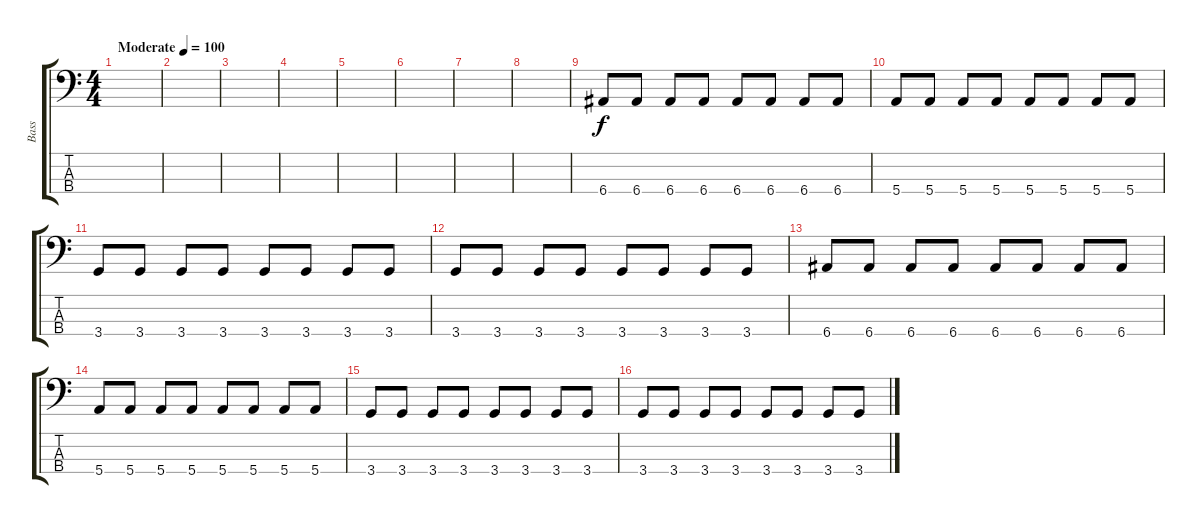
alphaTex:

\track ("Bass" "Bass") {instrument electricbassfinger}
\staff {score tabs}
\tuning (G2 D2 A1 E1) {hide}
\ts (4 4)
\tempo (100 "Moderate")
\clef f4
\ks c
|
|
|
|
|
|
|
|
6.4.8 6.4.8 6.4.8 6.4.8 6.4.8 6.4.8 6.4.8 6.4.8 |
5.4.8 5.4.8 5.4.8 5.4.8 5.4.8 5.4.8 5.4.8 5.4.8 |
3.4.8 3.4.8 3.4.8 3.4.8 3.4.8 3.4.8 3.4.8 3.4.8 |
3.4.8 3.4.8 3.4.8 3.4.8 3.4.8 3.4.8 3.4.8 3.4.8 |
6.4.8 6.4.8 6.4.8 6.4.8 6.4.8 6.4.8 6.4.8 6.4.8 |
5.4.8 5.4.8 5.4.8 5.4.8 5.4.8 5.4.8 5.4.8 5.4.8 |
3.4.8 3.4.8 3.4.8 3.4.8 3.4.8 3.4.8 3.4.8 3.4.8 |
3.4.8 3.4.8 3.4.8 3.4.8 3.4.8 3.4.8 3.4.8 3.4.8
